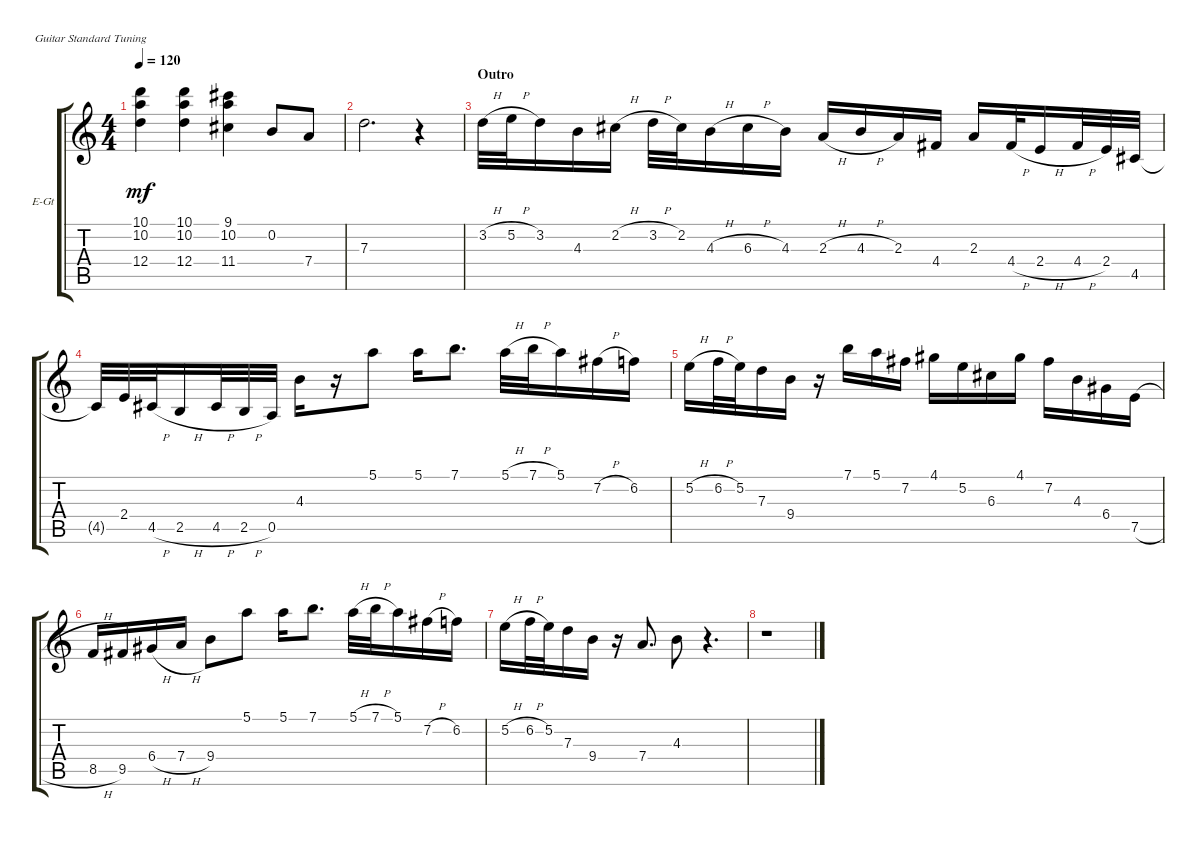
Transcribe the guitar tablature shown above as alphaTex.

\bracketExtendMode groupsimilarinstruments
\firstSystemTrackNameOrientation horizontal
\otherSystemsTrackNameOrientation horizontal
\track ("Guitar" "E-Gt") {instrument overdrivenguitar}
\staff {score tabs}
\tuning (E4 B3 G3 D3 A2 E2)
\ts (4 4)
\tempo 120
\clef g2
\ks aminor
(10.1 10.2 12.4).4{dy mf} (10.1 10.2 12.4).4 (9.1 10.2 11.4).4 0.2.8 7.4.8 |
7.3.2{d} r.4 |
\section ("" "Outro")
3.2{h}.32 5.2{h}.32 3.2.16 4.3.16 2.2{h}.16 3.2{h}.32 2.2.32 4.3{h}.16 6.3{h}.16 4.3.16 2.3{h}.16 4.3{h}.16 2.3.16 4.4.16 2.3.16 4.4{h}.32 2.4{h}.16 4.4{h}.32 2.4.32 4.5.32 |
4.5{t}.32 2.4.32 4.5{h}.32 2.5{h}.16 4.5{h}.32 2.5{h}.32 0.5.32 4.3.16 r.16 5.1.8 5.1.16 7.1.8{d} 5.1{h}.32 7.1{h}.32 5.1.16 7.2{h}.16 6.2.16 |
5.2{h}.16 6.2{h}.32 5.2.32 7.3.16 9.4.16 r.16 7.1.16 5.1.16 7.2.16 4.1.16 5.2.16 6.3.16 4.1.16 7.2.16 4.3.16 6.4.16 7.5{h}.16 |
8.5{h}.16 9.5.16 6.4{h}.16 7.4{h}.16 9.4.8 5.1.8 5.1.16 7.1.8{d} 5.1{h}.32 7.1{h}.32 5.1.16 7.2{h}.16 6.2.16 |
5.2{h}.16 6.2{h}.32 5.2.32 7.3.16 9.4.16 r.16 7.4.8{d} 4.3.8 r.4{d} |
r.1
